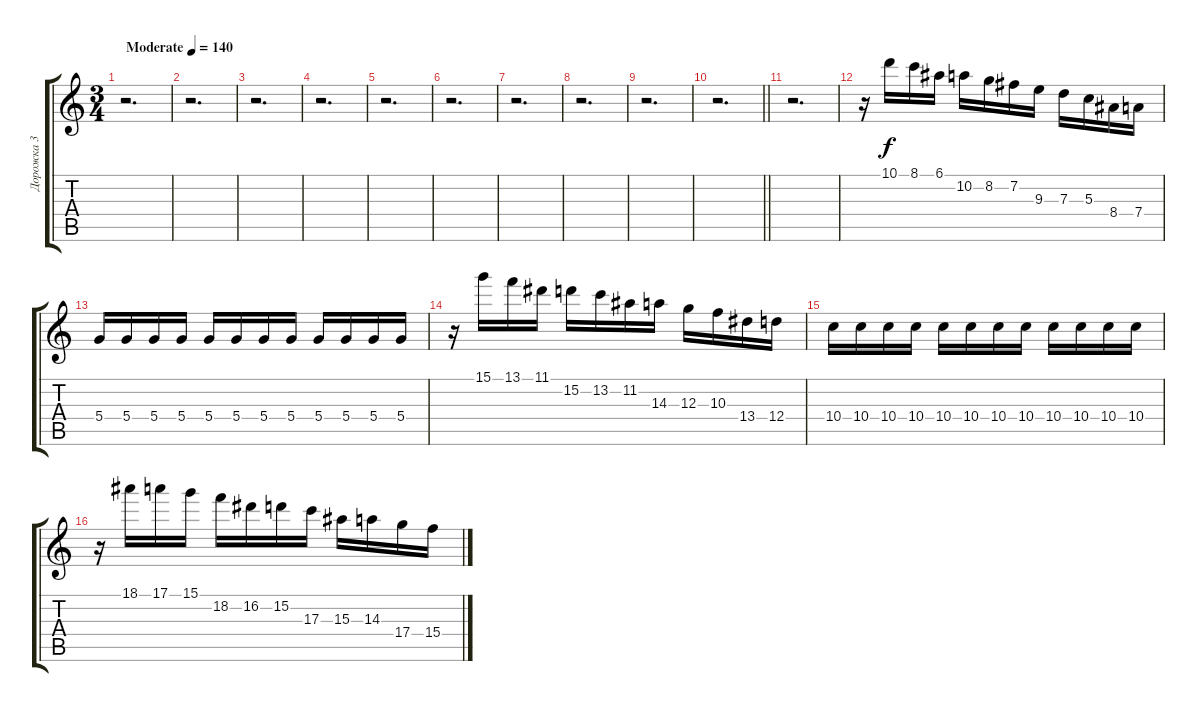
\track ("Дорожка 3" "Дорожка 3") {instrument distortionguitar}
\staff {score tabs}
\tuning (E4 B3 G3 D3 A2 E2) {hide}
\ts (3 4)
\tempo (140 "Moderate")
\clef g2
\ks c
r.2{d dy f instrument distortionguitar} |
r.2{d} |
r.2{d} |
r.2{d} |
r.2{d} |
r.2{d} |
r.2{d} |
r.2{d} |
r.2{d} |
\barLineRight lightlight
r.2{d} |
r.2{d} |
r.16 10.1.16 8.1.16 6.1.16 10.2.16 8.2.16 7.2.16 9.3.16 7.3.16 5.3.16 8.4.16 7.4.16 |
5.4.16 5.4.16 5.4.16 5.4.16 5.4.16 5.4.16 5.4.16 5.4.16 5.4.16 5.4.16 5.4.16 5.4.16 |
r.16 15.1.16 13.1.16 11.1.16 15.2.16 13.2.16 11.2.16 14.3.16 12.3.16 10.3.16 13.4.16 12.4.16 |
10.4.16 10.4.16 10.4.16 10.4.16 10.4.16 10.4.16 10.4.16 10.4.16 10.4.16 10.4.16 10.4.16 10.4.16 |
r.16 18.1.16 17.1.16 15.1.16 18.2.16 16.2.16 15.2.16 17.3.16 15.3.16 14.3.16 17.4.16 15.4.16
